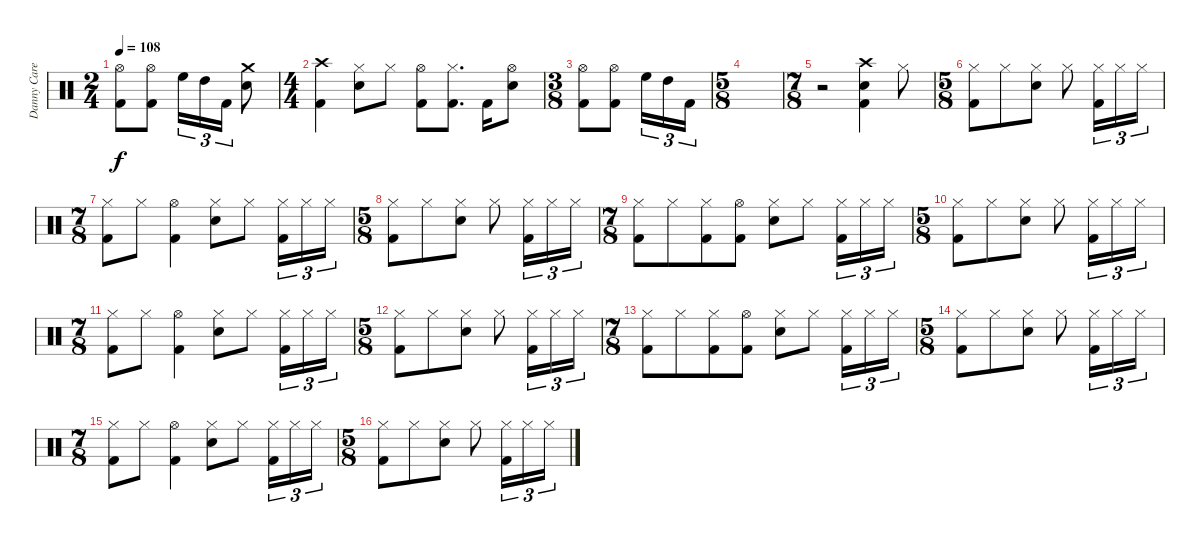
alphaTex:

\track ("Danny Carey" "Danny Care") {instrument percussion}
\staff {score}
\articulation defaults
\ts (2 4)
\tempo 108
\clef neutral
\ks c
("Hi-Hat (open)" "Kick (hit) 2").8{dy f} ("Hi-Hat (open)" "Kick (hit) 2").8 "High Floor Tom (hit)".16{tu (3 2)} "High Tom (hit)".16{tu (3 2)} "Kick (hit) 2".16{tu (3 2)} ("Crash medium (hit)" "Electric Snare (hit)").8 |
\ts (4 4)
("Crash high (hit)" "Kick (hit) 2").4 ("Hi-Hat (closed)" "Electric Snare (hit)").8 "Hi-Hat (closed)".8 ("Hi-Hat (open)" "Kick (hit) 2").8 ("Hi-Hat (closed)" "Kick (hit) 2").8{d} "Kick (hit) 2".16 ("Hi-Hat (open)" "Electric Snare (hit)").8 |
\ts (3 8)
("Hi-Hat (open)" "Kick (hit) 2").8 ("Hi-Hat (open)" "Kick (hit) 2").8 "High Floor Tom (hit)".16{tu (3 2)} "High Tom (hit)".16{tu (3 2)} "Kick (hit) 2".16{tu (3 2)} |
\ts (5 8)
|
\ts (7 8)
r.2 ("Crash high (hit)" "Electric Snare (hit)" "Kick (hit) 2").4 "Hi-Hat (closed)".8 |
\ts (5 8)
("Hi-Hat (closed)" "Kick (hit) 2").8 "Hi-Hat (closed)".8 ("Hi-Hat (closed)" "Electric Snare (hit)").8 "Hi-Hat (closed)".8 ("Hi-Hat (closed)" "Kick (hit) 2").16{tu (3 2)} "Hi-Hat (closed)".16{tu (3 2)} "Hi-Hat (closed)".16{tu (3 2)} |
\ts (7 8)
("Hi-Hat (closed)" "Kick (hit) 2").8 "Hi-Hat (closed)".8 ("Hi-Hat (open)" "Kick (hit) 2").4 ("Hi-Hat (closed)" "Electric Snare (hit)").8 "Hi-Hat (closed)".8 ("Hi-Hat (closed)" "Kick (hit) 2").16{tu (3 2)} "Hi-Hat (closed)".16{tu (3 2)} "Hi-Hat (closed)".16{tu (3 2)} |
\ts (5 8)
("Hi-Hat (closed)" "Kick (hit) 2").8 "Hi-Hat (closed)".8 ("Hi-Hat (closed)" "Electric Snare (hit)").8 "Hi-Hat (closed)".8 ("Hi-Hat (closed)" "Kick (hit) 2").16{tu (3 2)} "Hi-Hat (closed)".16{tu (3 2)} "Hi-Hat (closed)".16{tu (3 2)} |
\ts (7 8)
("Hi-Hat (closed)" "Kick (hit) 2").8 "Hi-Hat (closed)".8 ("Hi-Hat (closed)" "Kick (hit) 2").8 ("Hi-Hat (open)" "Kick (hit) 2").8 ("Hi-Hat (closed)" "Electric Snare (hit)").8 "Hi-Hat (closed)".8 ("Hi-Hat (closed)" "Kick (hit) 2").16{tu (3 2)} "Hi-Hat (closed)".16{tu (3 2)} "Hi-Hat (closed)".16{tu (3 2)} |
\ts (5 8)
("Hi-Hat (closed)" "Kick (hit) 2").8 "Hi-Hat (closed)".8 ("Hi-Hat (closed)" "Electric Snare (hit)").8 "Hi-Hat (closed)".8 ("Hi-Hat (closed)" "Kick (hit) 2").16{tu (3 2)} "Hi-Hat (closed)".16{tu (3 2)} "Hi-Hat (closed)".16{tu (3 2)} |
\ts (7 8)
("Hi-Hat (closed)" "Kick (hit) 2").8 "Hi-Hat (closed)".8 ("Hi-Hat (open)" "Kick (hit) 2").4 ("Hi-Hat (closed)" "Electric Snare (hit)").8 "Hi-Hat (closed)".8 ("Hi-Hat (closed)" "Kick (hit) 2").16{tu (3 2)} "Hi-Hat (closed)".16{tu (3 2)} "Hi-Hat (closed)".16{tu (3 2)} |
\ts (5 8)
("Hi-Hat (closed)" "Kick (hit) 2").8 "Hi-Hat (closed)".8 ("Hi-Hat (closed)" "Electric Snare (hit)").8 "Hi-Hat (closed)".8 ("Hi-Hat (closed)" "Kick (hit) 2").16{tu (3 2)} "Hi-Hat (closed)".16{tu (3 2)} "Hi-Hat (closed)".16{tu (3 2)} |
\ts (7 8)
("Hi-Hat (closed)" "Kick (hit) 2").8 "Hi-Hat (closed)".8 ("Hi-Hat (closed)" "Kick (hit) 2").8 ("Hi-Hat (open)" "Kick (hit) 2").8 ("Hi-Hat (closed)" "Electric Snare (hit)").8 "Hi-Hat (closed)".8 ("Hi-Hat (closed)" "Kick (hit) 2").16{tu (3 2)} "Hi-Hat (closed)".16{tu (3 2)} "Hi-Hat (closed)".16{tu (3 2)} |
\ts (5 8)
("Hi-Hat (closed)" "Kick (hit) 2").8 "Hi-Hat (closed)".8 ("Hi-Hat (closed)" "Electric Snare (hit)").8 "Hi-Hat (closed)".8 ("Hi-Hat (closed)" "Kick (hit) 2").16{tu (3 2)} "Hi-Hat (closed)".16{tu (3 2)} "Hi-Hat (closed)".16{tu (3 2)} |
\ts (7 8)
("Hi-Hat (closed)" "Kick (hit) 2").8 "Hi-Hat (closed)".8 ("Hi-Hat (open)" "Kick (hit) 2").4 ("Hi-Hat (closed)" "Electric Snare (hit)").8 "Hi-Hat (closed)".8 ("Hi-Hat (closed)" "Kick (hit) 2").16{tu (3 2)} "Hi-Hat (closed)".16{tu (3 2)} "Hi-Hat (closed)".16{tu (3 2)} |
\ts (5 8)
("Hi-Hat (closed)" "Kick (hit) 2").8 "Hi-Hat (closed)".8 ("Hi-Hat (closed)" "Electric Snare (hit)").8 "Hi-Hat (closed)".8 ("Hi-Hat (closed)" "Kick (hit) 2").16{tu (3 2)} "Hi-Hat (closed)".16{tu (3 2)} "Hi-Hat (closed)".16{tu (3 2)}
